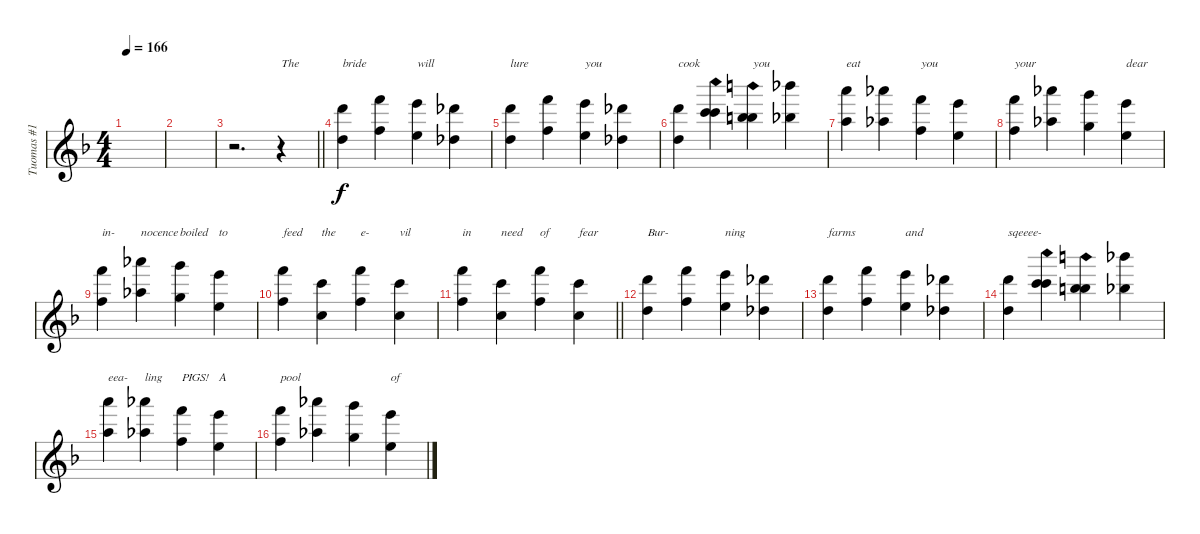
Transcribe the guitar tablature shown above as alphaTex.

\track ("Tuomas #1" "Tuomas #1") {instrument choiraahs}
\staff {score}
\tuning (E5 A4 D4 G3) {hide}
\ts (4 4)
\tempo 166
\clef g2
\ks f
|
|
\barLineRight lightlight
r.2{d} r.4{txt "The"} |
\section ("" "")
(10.1 12.3).4{txt "bride"} (13.1 15.3).4 (12.1 14.3).4{txt "will"} (9.1 11.3).4 |
(10.1 12.3).4{txt "lure"} (13.1 15.3).4 (12.1 14.3).4{txt "you"} (9.1 11.3).4 |
(10.1 12.3).4{txt "cook"} (8.1{ph 12} 15.2).4 (7.1{ph 12} 14.2).4{txt "you"} (18.1 20.3).4 |
(17.1 19.3).4{txt "eat"} (16.1 18.3).4 (13.1 15.3).4{txt "you"} (12.1 14.3).4 |
(13.1 15.3).4{txt "your"} (16.1 18.3).4 (15.1 17.3).4 (12.1 14.3).4{txt "dear"} |
(13.1 15.3).4{txt "in-"} (16.1 18.3).4{txt "nocence"} (15.1 17.3).4{txt "boiled"} (12.1 14.3).4{txt "to"} |
(13.1 15.3).4{txt "feed"} (15.2 17.4).4{txt "the"} (13.1 15.3).4{txt "e-"} (15.2 17.4).4{txt "vil"} |
\barLineRight lightlight
(13.1 15.3).4{txt "in"} (15.2 17.4).4{txt "need"} (13.1 15.3).4{txt "of"} (15.2 17.4).4{txt "fear"} |
\section ("" "")
(17.2 19.4).4{txt "Bur-"} (13.1 15.3).4 (12.1 14.3).4{txt "ning"} (9.1 11.3).4 |
(10.1 12.3).4{txt "farms"} (13.1 15.3).4 (12.1 14.3).4{txt "and"} (9.1 11.3).4 |
(10.1 12.3).4{txt "sqeeee-"} (8.1{ph 12} 15.2).4 (7.1{ph 12} 14.2).4 (18.1 20.3).4 |
(17.1 19.3).4{txt "eea-"} (16.1 18.3).4{txt "ling"} (13.1 15.3).4{txt "PIGS!"} (12.1 14.3).4{txt "A"} |
(13.1 15.3).4{txt "pool"} (16.1 18.3).4 (15.1 17.3).4 (12.1 14.3).4{txt "of"}
